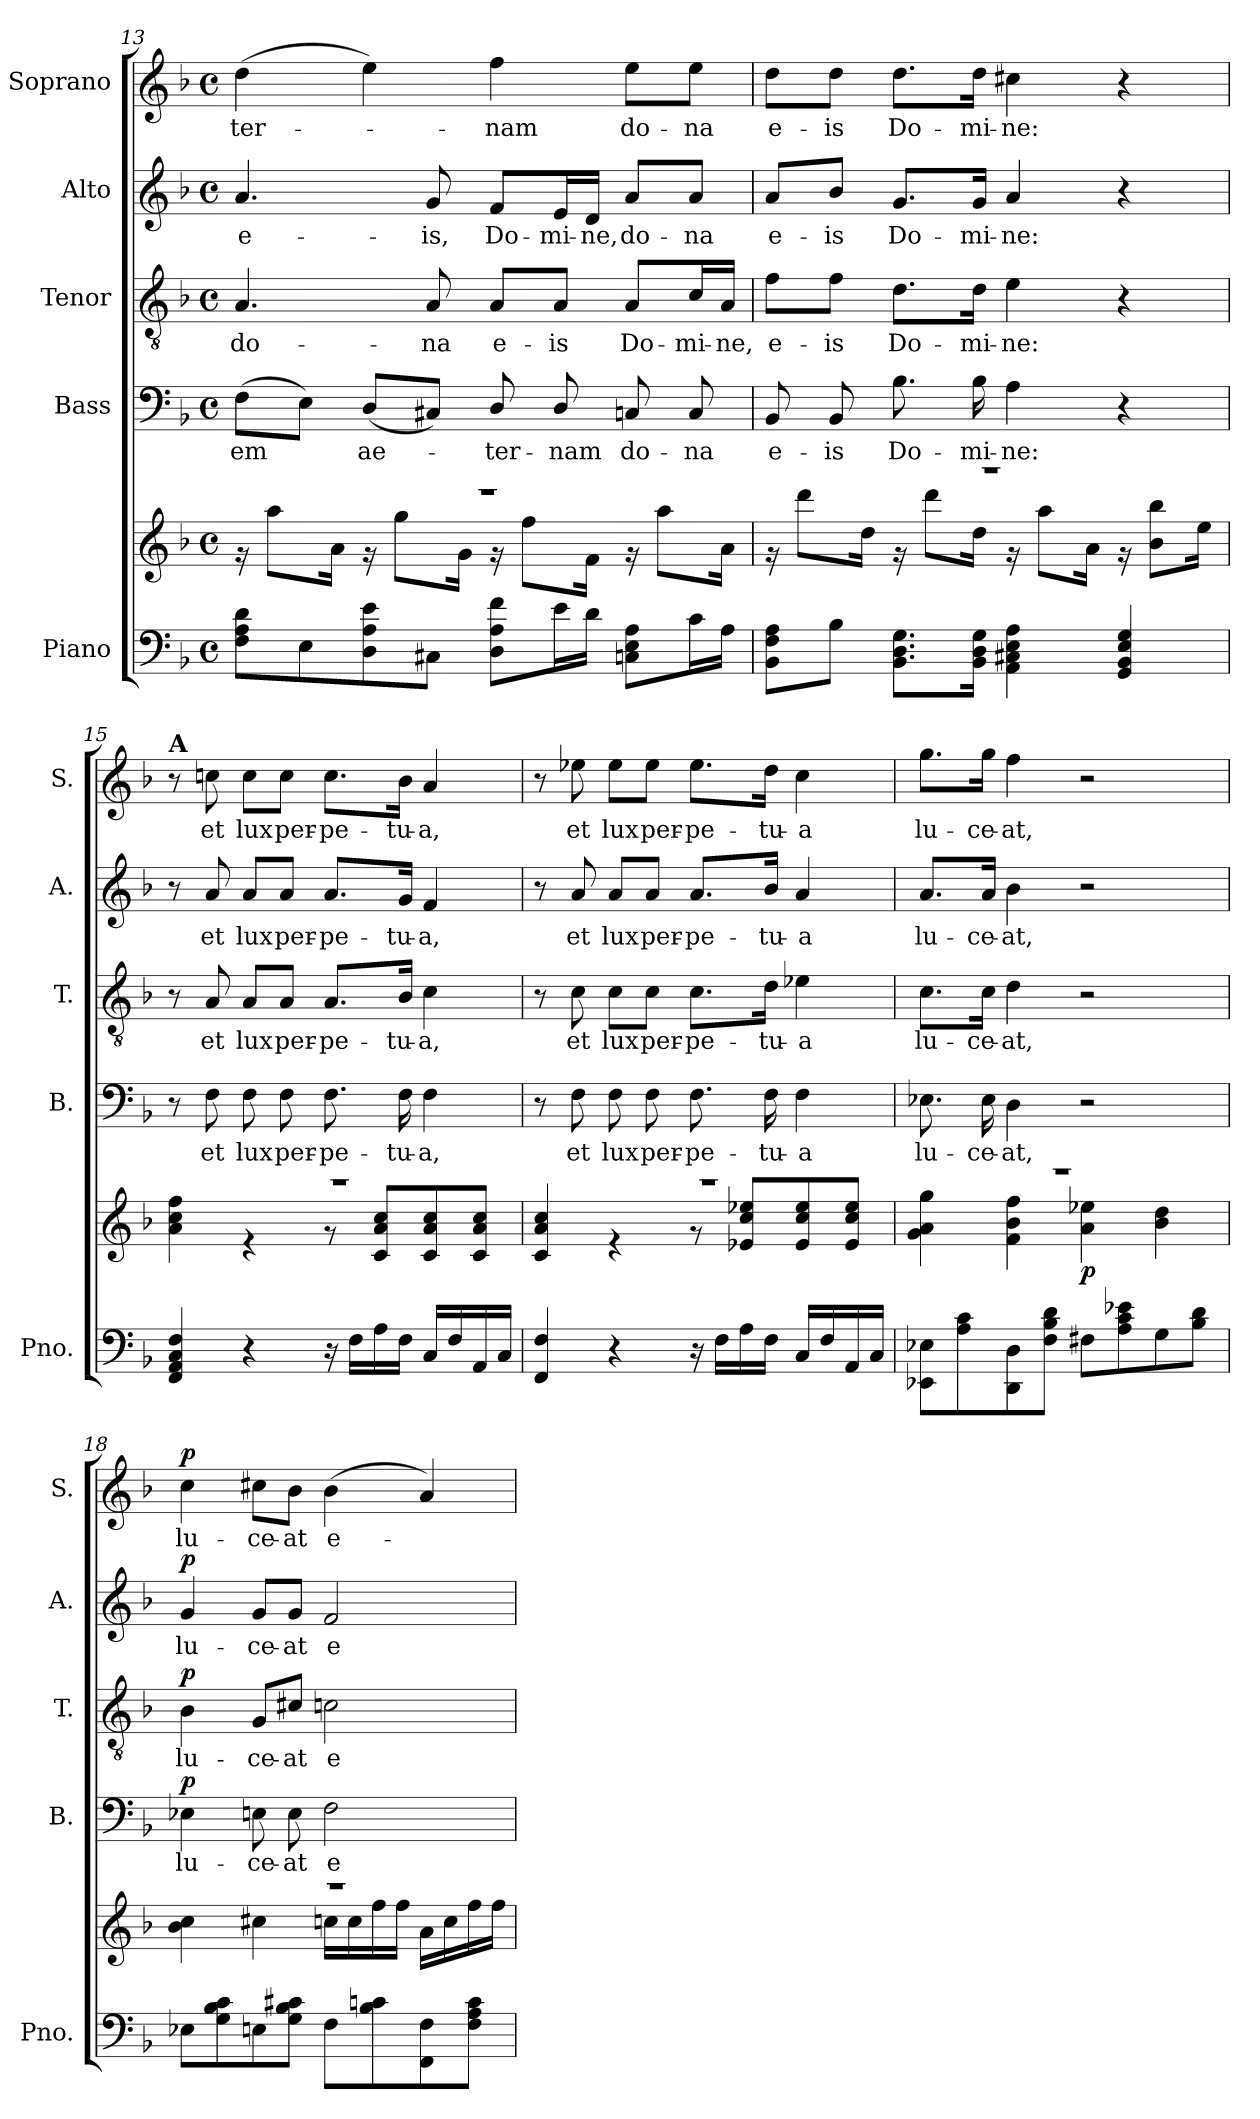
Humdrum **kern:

**kern	**kern	**dynam	**kern	**text	**dynam	**kern	**text	**dynam	**kern	**text	**dynam	**kern	**text	**dynam
*part5	*part5	*part5	*part4	*part4	*part4	*part3	*part3	*part3	*part2	*part2	*part2	*part1	*part1	*part1
*staff6	*staff5	*staff5/6	*staff4	*staff4	*staff4	*staff3	*staff3	*staff3	*staff2	*staff2	*staff2	*staff1	*staff1	*staff1
*I"Piano	*	*	*I"Bass	*	*	*I"Tenor	*	*	*I"Alto	*	*	*I"Soprano	*	*
*I'Pno.	*	*	*I'B.	*	*	*I'T.	*	*	*I'A.	*	*	*I'S.	*	*
!!LO:PB:g=z
*clefF4	*clefG2	*	*clefF4	*	*	*clefGv2	*	*	*clefG2	*	*	*clefG2	*	*
*k[b-]	*k[b-]	*	*k[b-]	*	*	*k[b-]	*	*	*k[b-]	*	*	*k[b-]	*	*
*M4/4	*M4/4	*	*M4/4	*	*	*M4/4	*	*	*M4/4	*	*	*M4/4	*	*
*met(c)	*met(c)	*	*met(c)	*	*	*met(c)	*	*	*met(c)	*	*	*met(c)	*	*
=13	=13	=13	=13	=13	=13	=13	=13	=13	=13	=13	=13	=13	=13	=13
*	*^	*	*	*	*	*	*	*	*	*	*	*	*	*
!	!	!	!	!	!LO:LY:b	!	!	!LO:LY:b	!	!	!LO:LY:b	!	!	!LO:LY:b	!
8F\ 8A\ 8d\L	1r	16r	.	(8F\L	-em	.	4.A/	do-	.	4.a/	e-	.	(4dd\	-ter-	.
.	.	8aa\L	.	.	.	.	.	.	.	.	.	.	.	.	.
8E\	.	.	.	8E\J)	.	.	.	.	.	.	.	.	.	.	.
.	.	16a\Jk	.	.	.	.	.	.	.	.	.	.	.	.	.
!	!	!	!	!	!LO:LY:b	!	!	!	!	!	!	!	!	!	!
8D\ 8A\ 8e\	.	16r	.	(8D/L	ae-	.	.	.	.	.	.	.	4ee\)	.	.
.	.	8gg\L	.	.	.	.	.	.	.	.	.	.	.	.	.
!	!	!	!	!	!	!	!	!LO:LY:b	!	!	!LO:LY:b	!	!	!	!
8C#X\J	.	.	.	8C#X/J)	.	.	8A/	-na	.	8g/	-is,	.	.	.	.
.	.	16g\Jk	.	.	.	.	.	.	.	.	.	.	.	.	.
!	!	!	!	!	!LO:LY:b	!	!	!LO:LY:b	!	!	!LO:LY:b	!	!	!LO:LY:b	!
8D\ 8A\ 8f\L	.	16r	.	8D/	-ter-	.	8A/L	e-	.	8f/L	Do-	.	4ff\	-nam	.
.	.	8ff\L	.	.	.	.	.	.	.	.	.	.	.	.	.
!	!	!	!	!	!LO:LY:b	!	!	!LO:LY:b	!	!	!LO:LY:b	!	!	!	!
16e\L	.	.	.	8D/	-nam	.	8A/J	-is	.	16e/L	-mi-	.	.	.	.
!	!	!	!	!	!	!	!	!	!	!	!LO:LY:b	!	!	!	!
16d\JJ	.	16f\Jk	.	.	.	.	.	.	.	16d/JJ	-ne,	.	.	.	.
!	!	!	!	!	!LO:LY:b	!	!	!LO:LY:b	!	!	!LO:LY:b	!	!	!LO:LY:b	!
8Cn\ 8E\ 8A\L	.	16r	.	8Cn/	do-	.	8A/L	Do-	.	8a/L	do-	.	8ee\L	do-	.
.	.	8aa\L	.	.	.	.	.	.	.	.	.	.	.	.	.
!	!	!	!	!	!LO:LY:b	!	!	!LO:LY:b	!	!	!LO:LY:b	!	!	!LO:LY:b	!
16c\L	.	.	.	8C/	-na	.	16c/L	-mi-	.	8a/J	-na	.	8ee\J	-na	.
!	!	!	!	!	!	!	!	!LO:LY:b	!	!	!	!	!	!	!
16A\JJ	.	16a\Jk	.	.	.	.	16A/JJ	-ne,	.	.	.	.	.	.	.
=14	=14	=14	=14	=14	=14	=14	=14	=14	=14	=14	=14	=14	=14	=14	=14
!	!	!	!	!	!LO:LY:b	!	!	!LO:LY:b	!	!	!LO:LY:b	!	!	!LO:LY:b	!
8BB-\ 8F\ 8A\L	1r	16r	.	8BB-/	e-	.	8f\L	e-	.	8a/L	e-	.	8dd\L	e-	.
.	.	8ddd\L	.	.	.	.	.	.	.	.	.	.	.	.	.
!	!	!	!	!	!LO:LY:b	!	!	!LO:LY:b	!	!	!LO:LY:b	!	!	!LO:LY:b	!
8B-\J	.	.	.	8BB-/	-is	.	8f\J	-is	.	8b-/J	-is	.	8dd\J	-is	.
.	.	16dd\Jk	.	.	.	.	.	.	.	.	.	.	.	.	.
!	!	!	!	!	!LO:LY:b	!	!	!LO:LY:b	!	!	!LO:LY:b	!	!	!LO:LY:b	!
8.BB-\ 8.D\ 8.G\L	.	16r	.	8.B-\	Do-	.	8.d\L	Do-	.	8.g/L	Do-	.	8.dd\L	Do-	.
.	.	8ddd\L	.	.	.	.	.	.	.	.	.	.	.	.	.
!	!	!	!	!	!LO:LY:b	!	!	!LO:LY:b	!	!	!LO:LY:b	!	!	!LO:LY:b	!
16BB-\ 16D\ 16G\Jk	.	16dd\Jk	.	16B-\	-mi-	.	16d\Jk	-mi-	.	16g/Jk	-mi-	.	16dd\Jk	-mi-	.
!	!	!	!	!	!LO:LY:b	!	!	!LO:LY:b	!	!	!LO:LY:b	!	!	!LO:LY:b	!
4AA\ 4C#X\ 4E\ 4A\	.	16r	.	4A\	-ne:	.	4e\	-ne:	.	4a/	-ne:	.	4cc#X\	-ne:	.
.	.	8aa\L	.	.	.	.	.	.	.	.	.	.	.	.	.
.	.	16a\Jk	.	.	.	.	.	.	.	.	.	.	.	.	.
4GG/ 4BB-/ 4E/ 4G/	.	16r	.	4r	.	.	4r	.	.	4r	.	.	4r	.	.
.	.	8b-\ 8bb-\L	.	.	.	.	.	.	.	.	.	.	.	.	.
.	.	16ee\Jk	.	.	.	.	.	.	.	.	.	.	.	.	.
=15	=15	=15	=15	=15	=15	=15	=15	=15	=15	=15	=15	=15	=15	=15	=15
!	!	!	!	!	!	!	!	!	!	!	!	!	!LO:TX:a:B:t=A	!	!
4FF/ 4AA/ 4C/ 4F/	1r	4a\ 4cc\ 4ff\	.	8r	.	.	8r	.	.	8r	.	.	8r	.	.
!	!	!	!	!	!LO:LY:b	!	!	!LO:LY:b	!	!	!LO:LY:b	!	!	!LO:LY:b	!
.	.	.	.	8F\	et	.	8A/	et	.	8a/	et	.	8ccn\	et	.
!	!	!	!	!	!LO:LY:b	!	!	!LO:LY:b	!	!	!LO:LY:b	!	!	!LO:LY:b	!
4r	.	4r	.	8F\	lux	.	8A/L	lux	.	8a/L	lux	.	8cc\L	lux	.
!	!	!	!	!	!LO:LY:b	!	!	!LO:LY:b	!	!	!LO:LY:b	!	!	!LO:LY:b	!
.	.	.	.	8F\	per-	.	8A/J	per-	.	8a/J	per-	.	8cc\J	per-	.
!	!	!	!	!	!LO:LY:b	!	!	!LO:LY:b	!	!	!LO:LY:b	!	!	!LO:LY:b	!
16r	.	8r	.	8.F\	-pe-	.	8.A/L	-pe-	.	8.a/L	-pe-	.	8.cc\L	-pe-	.
16F\LL	.	.	.	.	.	.	.	.	.	.	.	.	.	.	.
16A\	.	8c/ 8a/ 8cc/L	.	.	.	.	.	.	.	.	.	.	.	.	.
!	!	!	!	!	!LO:LY:b	!	!	!LO:LY:b	!	!	!LO:LY:b	!	!	!LO:LY:b	!
16F\JJ	.	.	.	16F\	-tu-	.	16B-/Jk	-tu-	.	16g/Jk	-tu-	.	16b-\Jk	-tu-	.
!	!	!	!	!	!LO:LY:b	!	!	!LO:LY:b	!	!	!LO:LY:b	!	!	!LO:LY:b	!
16C/LL	.	8c/ 8a/ 8cc/	.	4F\	-a,	.	4c\	-a,	.	4f/	-a,	.	4a/	-a,	.
16F/	.	.	.	.	.	.	.	.	.	.	.	.	.	.	.
16AA/	.	8c/ 8a/ 8cc/J	.	.	.	.	.	.	.	.	.	.	.	.	.
16C/JJ	.	.	.	.	.	.	.	.	.	.	.	.	.	.	.
!!LO:LB:g=z
=16	=16	=16	=16	=16	=16	=16	=16	=16	=16	=16	=16	=16	=16	=16	=16
4FF/ 4F/	1r	4c/ 4a/ 4cc/	.	8r	.	.	8r	.	.	8r	.	.	8r	.	.
!	!	!	!	!	!LO:LY:b	!	!	!LO:LY:b	!	!	!LO:LY:b	!	!	!LO:LY:b	!
.	.	.	.	8F\	et	.	8c\	et	.	8a/	et	.	8ee-X\	et	.
!	!	!	!	!	!LO:LY:b	!	!	!LO:LY:b	!	!	!LO:LY:b	!	!	!LO:LY:b	!
4r	.	4r	.	8F\	lux	.	8c\L	lux	.	8a/L	lux	.	8ee-\L	lux	.
!	!	!	!	!	!LO:LY:b	!	!	!LO:LY:b	!	!	!LO:LY:b	!	!	!LO:LY:b	!
.	.	.	.	8F\	per-	.	8c\J	per-	.	8a/J	per-	.	8ee-\J	per-	.
!	!	!	!	!	!LO:LY:b	!	!	!LO:LY:b	!	!	!LO:LY:b	!	!	!LO:LY:b	!
16r	.	8r	.	8.F\	-pe-	.	8.c\L	-pe-	.	8.a/L	-pe-	.	8.ee-\L	-pe-	.
16F\LL	.	.	.	.	.	.	.	.	.	.	.	.	.	.	.
16A\	.	8e-X/ 8cc/ 8ee-X/L	.	.	.	.	.	.	.	.	.	.	.	.	.
!	!	!	!	!	!LO:LY:b	!	!	!LO:LY:b	!	!	!LO:LY:b	!	!	!LO:LY:b	!
16F\JJ	.	.	.	16F\	-tu-	.	16d\Jk	-tu-	.	16b-/Jk	-tu-	.	16dd\Jk	-tu-	.
!	!	!	!	!	!LO:LY:b	!	!	!LO:LY:b	!	!	!LO:LY:b	!	!	!LO:LY:b	!
16C/LL	.	8e-/ 8cc/ 8ee-/	.	4F\	-a	.	4e-X\	-a	.	4a/	-a	.	4cc\	-a	.
16F/	.	.	.	.	.	.	.	.	.	.	.	.	.	.	.
16AA/	.	8e-/ 8cc/ 8ee-/J	.	.	.	.	.	.	.	.	.	.	.	.	.
16C/JJ	.	.	.	.	.	.	.	.	.	.	.	.	.	.	.
=17	=17	=17	=17	=17	=17	=17	=17	=17	=17	=17	=17	=17	=17	=17	=17
!	!	!	!	!	!LO:LY:b	!	!	!LO:LY:b	!	!	!LO:LY:b	!	!	!LO:LY:b	!
8EE-X\ 8E-X\L	1r	4g\ 4a\ 4gg\	.	8.E-X\	lu-	.	8.c\L	lu-	.	8.a/L	lu-	.	8.gg\L	lu-	.
8A\ 8c\	.	.	.	.	.	.	.	.	.	.	.	.	.	.	.
!	!	!	!	!	!LO:LY:b	!	!	!LO:LY:b	!	!	!LO:LY:b	!	!	!LO:LY:b	!
.	.	.	.	16E-\	-ce-	.	16c\Jk	-ce-	.	16a/Jk	-ce-	.	16gg\Jk	-ce-	.
!	!	!	!	!	!LO:LY:b	!	!	!LO:LY:b	!	!	!LO:LY:b	!	!	!LO:LY:b	!
8DD\ 8D\	.	4f\ 4b-\ 4ff\	.	4D\	-at,	.	4d\	-at,	.	4b-\	-at,	.	4ff\	-at,	.
8F\ 8B-\ 8d\J	.	.	.	.	.	.	.	.	.	.	.	.	.	.	.
!	!	!	!LO:DY:a=2	!	!	!	!	!	!	!	!	!	!	!	!
8F#X\L	.	4a\ 4ee-X\	p	2r	.	.	2r	.	.	2r	.	.	2r	.	.
8A\ 8c\ 8e-X\	.	.	.	.	.	.	.	.	.	.	.	.	.	.	.
8G\	.	4b-\ 4dd\	.	.	.	.	.	.	.	.	.	.	.	.	.
8B-\ 8d\J	.	.	.	.	.	.	.	.	.	.	.	.	.	.	.
=18	=18	=18	=18	=18	=18	=18	=18	=18	=18	=18	=18	=18	=18	=18	=18
!	!	!	!	!	!LO:LY:b	!LO:DY:a	!	!LO:LY:b	!LO:DY:a	!	!LO:LY:b	!LO:DY:a	!	!LO:LY:b	!LO:DY:a
8E-X\L	1r	4b-\ 4cc\	.	4E-X\	lu-	p	4B-\	lu-	p	4g/	lu-	p	4cc\	lu-	p
8G\ 8B-\ 8c\	.	.	.	.	.	.	.	.	.	.	.	.	.	.	.
!	!	!	!	!	!LO:LY:b	!	!	!LO:LY:b	!	!	!LO:LY:b	!	!	!LO:LY:b	!
8En\	.	4cc#X\	.	8En\	-ce-	.	8G/L	-ce-	.	8g/L	-ce-	.	8cc#X\L	-ce-	.
!	!	!	!	!	!LO:LY:b	!	!	!LO:LY:b	!	!	!LO:LY:b	!	!	!LO:LY:b	!
8G\ 8B-\ 8c#X\J	.	.	.	8E\	-at	.	8c#X/J	-at	.	8g/J	-at	.	8b-\J	-at	.
!	!	!	!	!	!LO:LY:b	!	!	!LO:LY:b	!	!	!LO:LY:b	!	!	!LO:LY:b	!
8F\L	.	16ccn\LL	.	2F\	e-	.	2cn\	e-	.	2f/	e-	.	(4b-\	e-	.
.	.	16cc\	.	.	.	.	.	.	.	.	.	.	.	.	.
8B-\ 8cn\	.	16ff\	.	.	.	.	.	.	.	.	.	.	.	.	.
.	.	16ff\JJ	.	.	.	.	.	.	.	.	.	.	.	.	.
8FF\ 8F\	.	16a\LL	.	.	.	.	.	.	.	.	.	.	4a/)	.	.
.	.	16cc\	.	.	.	.	.	.	.	.	.	.	.	.	.
8F\ 8A\ 8c\J	.	16ff\	.	.	.	.	.	.	.	.	.	.	.	.	.
.	.	16ff\JJ	.	.	.	.	.	.	.	.	.	.	.	.	.
*	*v	*v	*	*	*	*	*	*	*	*	*	*	*	*	*
=	=	=	=	=	=	=	=	=	=	=	=	=	=	=
*-	*-	*-	*-	*-	*-	*-	*-	*-	*-	*-	*-	*-	*-	*-
